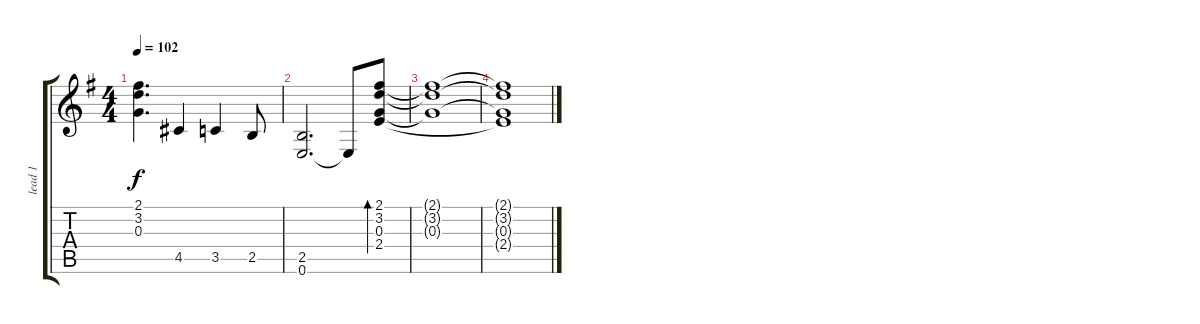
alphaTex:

\track ("lead 1" "lead 1") {instrument electricguitarjazz}
\staff {score tabs}
\tuning (E4 B3 G3 D3 A2 E2) {hide}
\ts (4 4)
\tempo 102
\clef g2
\ks eminor
(2.1{t} 3.2{t} 0.3{t}).4{d dy f} 4.5.4 3.5.4 2.5.8 |
(2.5 0.6).2{d} 0.6{t}.8 (2.1 3.2 0.3 2.4).8{bd 240} |
(2.1{t} 3.2{t} 0.3{t}).1 |
(2.1{t} 3.2{t} 0.3{t} 2.4{t}).1
